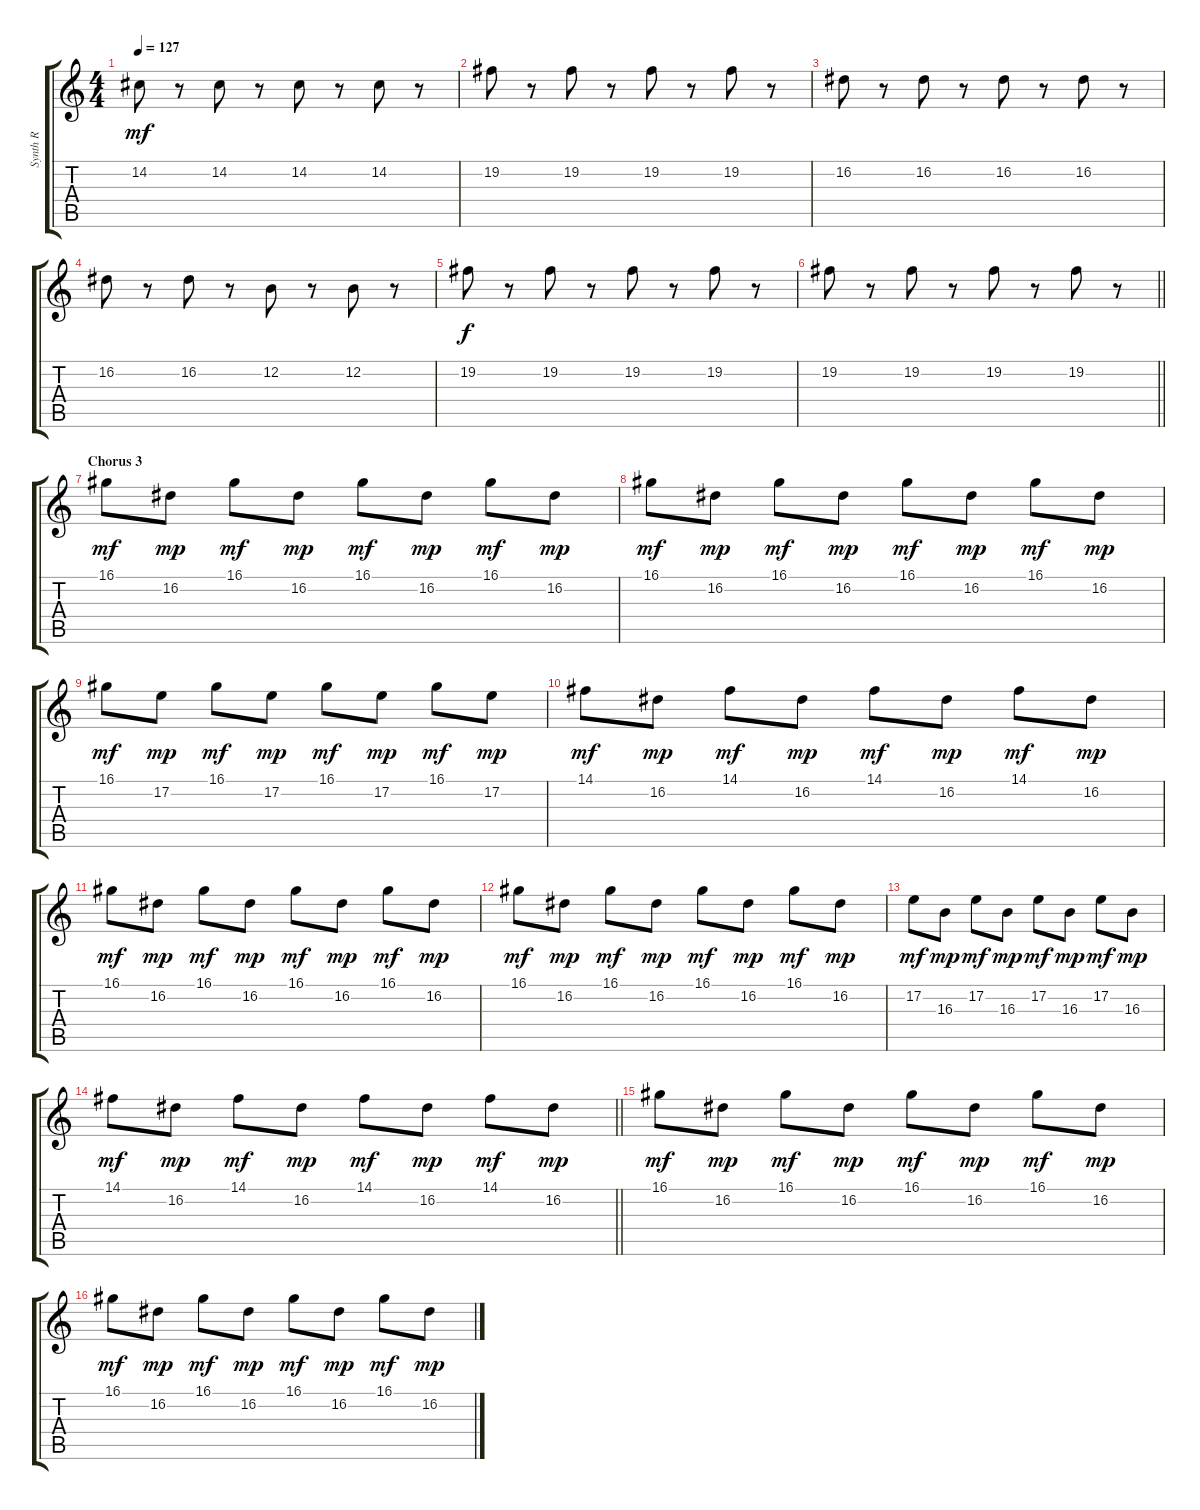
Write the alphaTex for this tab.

\track ("Synth R" "Synth R") {instrument stringensemble1}
\staff {score tabs}
\tuning (E4 B3 G3 D3 A2 E2) {hide}
\ts (4 4)
\tempo 127
\clef g2
\ks c
14.2.8{dy mf} r.8 14.2.8 r.8 14.2.8 r.8 14.2.8 r.8 |
19.2.8 r.8 19.2.8 r.8 19.2.8 r.8 19.2.8 r.8 |
16.2.8 r.8 16.2.8 r.8 16.2.8 r.8 16.2.8 r.8 |
16.2.8 r.8 16.2.8 r.8 12.2.8 r.8 12.2.8 r.8 |
19.2.8{dy f} r.8 19.2.8 r.8 19.2.8 r.8 19.2.8 r.8 |
\barLineRight lightlight
19.2.8 r.8 19.2.8 r.8 19.2.8 r.8 19.2.8 r.8 |
\section ("" "Chorus 3")
16.1.8{dy mf} 16.2.8{dy mp} 16.1.8{dy mf} 16.2.8{dy mp} 16.1.8{dy mf} 16.2.8{dy mp} 16.1.8{dy mf} 16.2.8{dy mp} |
16.1.8{dy mf} 16.2.8{dy mp} 16.1.8{dy mf} 16.2.8{dy mp} 16.1.8{dy mf} 16.2.8{dy mp} 16.1.8{dy mf} 16.2.8{dy mp} |
16.1.8{dy mf} 17.2.8{dy mp} 16.1.8{dy mf} 17.2.8{dy mp} 16.1.8{dy mf} 17.2.8{dy mp} 16.1.8{dy mf} 17.2.8{dy mp} |
14.1.8{dy mf} 16.2.8{dy mp} 14.1.8{dy mf} 16.2.8{dy mp} 14.1.8{dy mf} 16.2.8{dy mp} 14.1.8{dy mf} 16.2.8{dy mp} |
16.1.8{dy mf} 16.2.8{dy mp} 16.1.8{dy mf} 16.2.8{dy mp} 16.1.8{dy mf} 16.2.8{dy mp} 16.1.8{dy mf} 16.2.8{dy mp} |
16.1.8{dy mf} 16.2.8{dy mp} 16.1.8{dy mf} 16.2.8{dy mp} 16.1.8{dy mf} 16.2.8{dy mp} 16.1.8{dy mf} 16.2.8{dy mp} |
17.2.8{dy mf} 16.3.8{dy mp} 17.2.8{dy mf} 16.3.8{dy mp} 17.2.8{dy mf} 16.3.8{dy mp} 17.2.8{dy mf} 16.3.8{dy mp} |
\barLineRight lightlight
14.1.8{dy mf} 16.2.8{dy mp} 14.1.8{dy mf} 16.2.8{dy mp} 14.1.8{dy mf} 16.2.8{dy mp} 14.1.8{dy mf} 16.2.8{dy mp} |
16.1.8{dy mf} 16.2.8{dy mp} 16.1.8{dy mf} 16.2.8{dy mp} 16.1.8{dy mf} 16.2.8{dy mp} 16.1.8{dy mf} 16.2.8{dy mp} |
16.1.8{dy mf} 16.2.8{dy mp} 16.1.8{dy mf} 16.2.8{dy mp} 16.1.8{dy mf} 16.2.8{dy mp} 16.1.8{dy mf} 16.2.8{dy mp}
